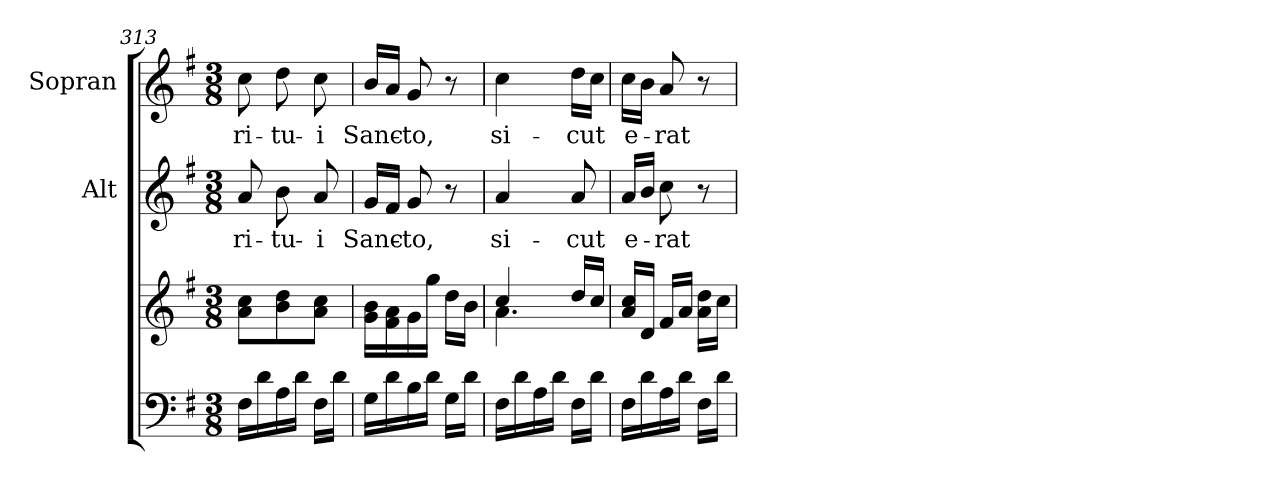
**kern	**kern	**kern	**text	**kern	**text
*part3	*part3	*part2	*part2	*part1	*part1
*staff4	*staff3	*staff2	*staff2	*staff1	*staff1
*	*	*I"Alt	*	*I"Sopran	*
*	*	*I'A.	*	*I'S.	*
!!LO:LB:g=z
*clefF4	*clefG2	*clefG2	*	*clefG2	*
*k[f#]	*k[f#]	*k[f#]	*	*k[f#]	*
*G:	*G:	*G:	*	*G:	*
*M3/8	*M3/8	*M3/8	*	*M3/8	*
=313	=313	=313	=313	=313	=313
!	!	!	!LO:LY:b	!	!LO:LY:b
16F#\LL	8a\ 8cc\L	8a/	-ri-	8cc\	-ri-
16d\	.	.	.	.	.
!	!	!	!LO:LY:b	!	!LO:LY:b
16A\	8b\ 8dd\	8b\	-tu-	8dd\	-tu-
16d\JJ	.	.	.	.	.
!	!	!	!LO:LY:b	!	!LO:LY:b
16F#\LL	8a\ 8cc\J	8a/	-i	8cc\	-i
16d\JJ	.	.	.	.	.
=314	=314	=314	=314	=314	=314
!	!	!	!LO:LY:b	!	!LO:LY:b
16G\LL	16g\ 16b\LL	16g/LL	Sanc-	16b/LL	Sanc-
16d\	16f#\ 16a\	16f#/JJ	.	16a/JJ	.
!	!	!	!LO:LY:b	!	!LO:LY:b
16B\	16g\	8g/	-to,	8g/	-to,
16d\JJ	16gg\JJ	.	.	.	.
16G\LL	16dd\LL	8r	.	8r	.
16d\JJ	16b\JJ	.	.	.	.
=315	=315	=315	=315	=315	=315
*	*^	*	*	*	*
!	!	!	!	!LO:LY:b	!	!LO:LY:b
16F#\LL	4cc/	4.a\	4a/	si-	4cc\	si-
16d\	.	.	.	.	.	.
16A\	.	.	.	.	.	.
16d\JJ	.	.	.	.	.	.
!	!	!	!	!LO:LY:b	!	!LO:LY:b
16F#\LL	16dd/LL	.	8a/	-cut	16dd\LL	-cut
16d\JJ	16cc/JJ	.	.	.	16cc\JJ	.
*	*v	*v	*	*	*	*
=316	=316	=316	=316	=316	=316
!	!	!	!LO:LY:b	!	!LO:LY:b
16F#\LL	16a/ 16cc/LL	16a/LL	e-	16cc\LL	e-
16d\	16d/JJ	16b/JJ	.	16b\JJ	.
!	!	!	!LO:LY:b	!	!LO:LY:b
16A\	16f#/LL	8cc\	-rat	8a/	-rat
16d\JJ	16a/JJ	.	.	.	.
16F#\LL	16a\ 16dd\LL	8r	.	8r	.
16d\JJ	16cc\JJ	.	.	.	.
=	=	=	=	=	=
*-	*-	*-	*-	*-	*-
